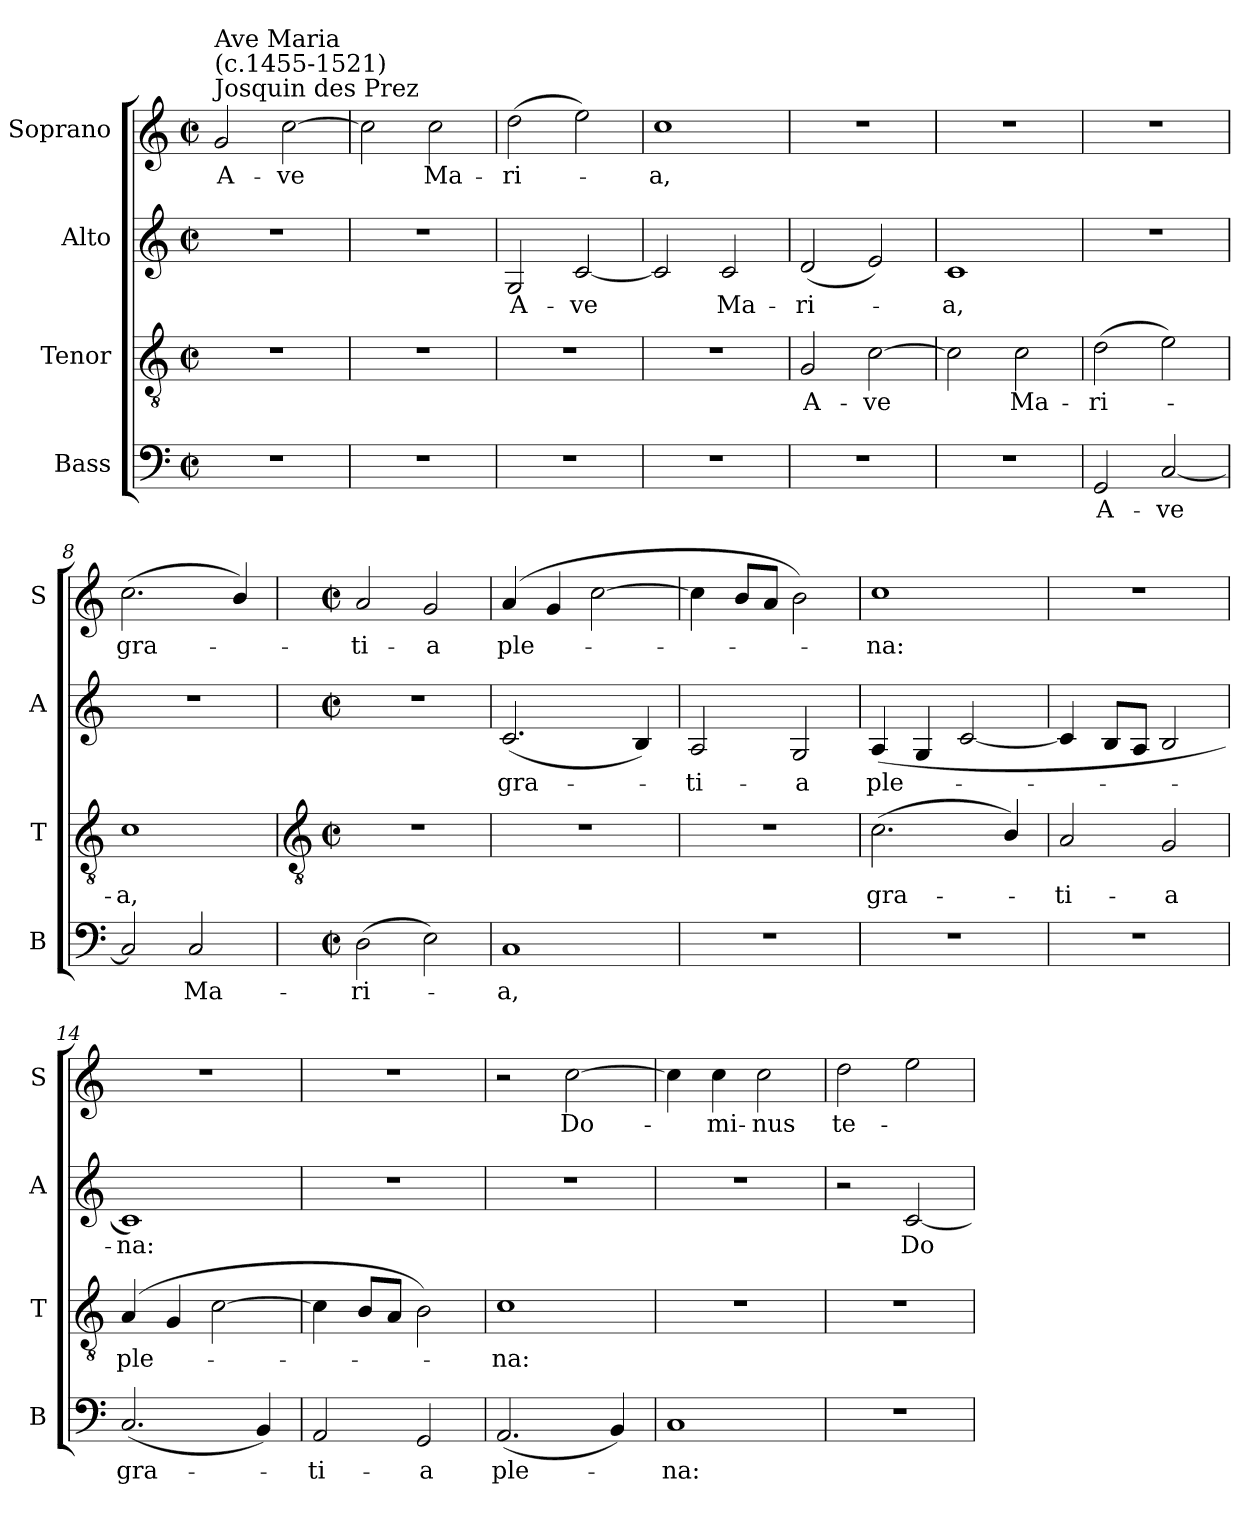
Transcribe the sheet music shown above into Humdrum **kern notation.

**kern	**text	**kern	**text	**kern	**text	**kern	**text
*part4	*part4	*part3	*part3	*part2	*part2	*part1	*part1
*staff4	*staff4	*staff3	*staff3	*staff2	*staff2	*staff1	*staff1
*I"Bass	*	*I"Tenor	*	*I"Alto	*	*I"Soprano	*
*I'B	*	*I'T	*	*I'A	*	*I'S	*
*clefF4	*	*clefGv2	*	*clefG2	*	*clefG2	*
*k[]	*	*k[]	*	*k[]	*	*k[]	*
*M2/2	*	*M2/2	*	*M2/2	*	*M2/2	*
*met(c|)	*	*met(c|)	*	*met(c|)	*	*met(c|)	*
*MM180	*	*MM180	*	*MM180	*	*MM180	*
=1	=1	=1	=1	=1	=1	=1	=1
!	!	!	!	!	!	!LO:TX:a:t=Josquin des Prez	!
!	!	!	!	!	!	!LO:TX:a:t=(c.1455-1521)	!
!	!	!	!	!	!	!LO:TX:a:t=Ave Maria	!
!	!	!	!	!	!	!	!LO:LY:b
1r	.	1r	.	1r	.	2g/	A-
!	!	!	!	!	!	!	!LO:LY:b
.	.	.	.	.	.	[2cc\	-ve
=2	=2	=2	=2	=2	=2	=2	=2
1r	.	1r	.	1r	.	2cc\]	.
!	!	!	!	!	!	!	!LO:LY:b
.	.	.	.	.	.	2cc\	Ma-
=3	=3	=3	=3	=3	=3	=3	=3
!	!	!	!	!	!LO:LY:b	!	!LO:LY:b
1r	.	1r	.	2G/	A-	(>2dd\	-ri-
!	!	!	!	!	!LO:LY:b	!	!
.	.	.	.	[2c/	-ve	2ee\)	.
=4	=4	=4	=4	=4	=4	=4	=4
!	!	!	!	!	!	!	!LO:LY:b
1r	.	1r	.	2c/]	.	1cc	a,
!	!	!	!	!	!LO:LY:b	!	!
.	.	.	.	2c/	Ma-	.	.
=5	=5	=5	=5	=5	=5	=5	=5
!	!	!	!LO:LY:b	!	!LO:LY:b	!	!
1r	.	2G/	A-	(<2d/	-ri-	1r	.
!	!	!	!LO:LY:b	!	!	!	!
.	.	[2c\	-ve	2e/)	.	.	.
=6	=6	=6	=6	=6	=6	=6	=6
!	!	!	!	!	!LO:LY:b	!	!
1r	.	2c\]	.	1c	a,	1r	.
!	!	!	!LO:LY:b	!	!	!	!
.	.	2c\	Ma-	.	.	.	.
=7	=7	=7	=7	=7	=7	=7	=7
!	!LO:LY:b	!	!LO:LY:b	!	!	!	!
2GG/	A-	(>2d\	-ri-	1r	.	1r	.
!	!LO:LY:b	!	!	!	!	!	!
[2C/	-ve	2e\)	.	.	.	.	.
=8	=8	=8	=8	=8	=8	=8	=8
!	!	!	!LO:LY:b	!	!	!	!LO:LY:b
2C/]	.	1c	a,	1r	.	(<2.cc\	gra-
!	!LO:LY:b	!	!	!	!	!	!
2C/	Ma-	.	.	.	.	.	.
.	.	.	.	.	.	4b/)	.
!!LO:LB:g=z
=9	=9	=9	=9	=9	=9	=9	=9
*	*	*clefGv2	*	*	*	*	*
*M2/2	*	*M2/2	*	*M2/2	*	*M2/2	*
*met(c|)	*	*met(c|)	*	*met(c|)	*	*met(c|)	*
!	!LO:LY:b	!	!	!	!	!	!LO:LY:b
(>2D\	-ri-	1r	.	1r	.	2a/	ti-
!	!	!	!	!	!	!	!LO:LY:b
2E\)	.	.	.	.	.	2g/	-a
=10	=10	=10	=10	=10	=10	=10	=10
!	!LO:LY:b	!	!	!	!LO:LY:b	!	!LO:LY:b
1C	a,	1r	.	(<2.c/	gra-	(<4a/	ple-
.	.	.	.	.	.	4g/	.
.	.	.	.	.	.	[2cc\	.
.	.	.	.	4B/)	.	.	.
=11	=11	=11	=11	=11	=11	=11	=11
!	!	!	!	!	!LO:LY:b	!	!
1r	.	1r	.	2A/	ti-	4cc\]	.
.	.	.	.	.	.	8b/L	.
.	.	.	.	.	.	8a/J	.
!	!	!	!	!	!LO:LY:b	!	!
.	.	.	.	2G/	-a	2b\)	.
=12	=12	=12	=12	=12	=12	=12	=12
!	!	!	!LO:LY:b	!	!LO:LY:b	!	!LO:LY:b
1r	.	(<2.c\	gra-	(<4A/	ple-	1cc	na:
.	.	.	.	4G/	.	.	.
.	.	.	.	[2c/	.	.	.
.	.	4B/)	.	.	.	.	.
=13	=13	=13	=13	=13	=13	=13	=13
!	!	!	!LO:LY:b	!	!	!	!
1r	.	2A/	ti-	4c/]	.	1r	.
.	.	.	.	8B/L	.	.	.
.	.	.	.	8A/J	.	.	.
!	!	!	!LO:LY:b	!	!	!	!
.	.	2G/	-a	2B/	.	.	.
=14	=14	=14	=14	=14	=14	=14	=14
!	!LO:LY:b	!	!LO:LY:b	!	!LO:LY:b	!	!
(<2.C/	gra-	(<4A/	ple-	1c)	na:	1r	.
.	.	4G/	.	.	.	.	.
.	.	[2c\	.	.	.	.	.
4BB/)	.	.	.	.	.	.	.
=15	=15	=15	=15	=15	=15	=15	=15
!	!LO:LY:b	!	!	!	!	!	!
2AA/	ti-	4c\]	.	1r	.	1r	.
.	.	8B/L	.	.	.	.	.
.	.	8A/J	.	.	.	.	.
!	!LO:LY:b	!	!	!	!	!	!
2GG/	-a	2B\)	.	.	.	.	.
=16	=16	=16	=16	=16	=16	=16	=16
!	!LO:LY:b	!	!LO:LY:b	!	!	!	!
(<2.AA/	ple-	1c	na:	1r	.	2r	.
!	!	!	!	!	!	!	!LO:LY:b
.	.	.	.	.	.	[2cc\	Do-
4BB/)	.	.	.	.	.	.	.
=17	=17	=17	=17	=17	=17	=17	=17
!	!LO:LY:b	!	!	!	!	!	!
1C	na:	1r	.	1r	.	4cc\]	.
!	!	!	!	!	!	!	!LO:LY:b
.	.	.	.	.	.	4cc\	mi-
!	!	!	!	!	!	!	!LO:LY:b
.	.	.	.	.	.	2cc\	-nus
=18	=18	=18	=18	=18	=18	=18	=18
!	!	!	!	!	!	!	!LO:LY:b
1r	.	1r	.	2r	.	2dd\	te-
!	!	!	!	!	!LO:LY:b	!	!
.	.	.	.	[2c/	Do-	2ee\	.
=	=	=	=	=	=	=	=
*-	*-	*-	*-	*-	*-	*-	*-
